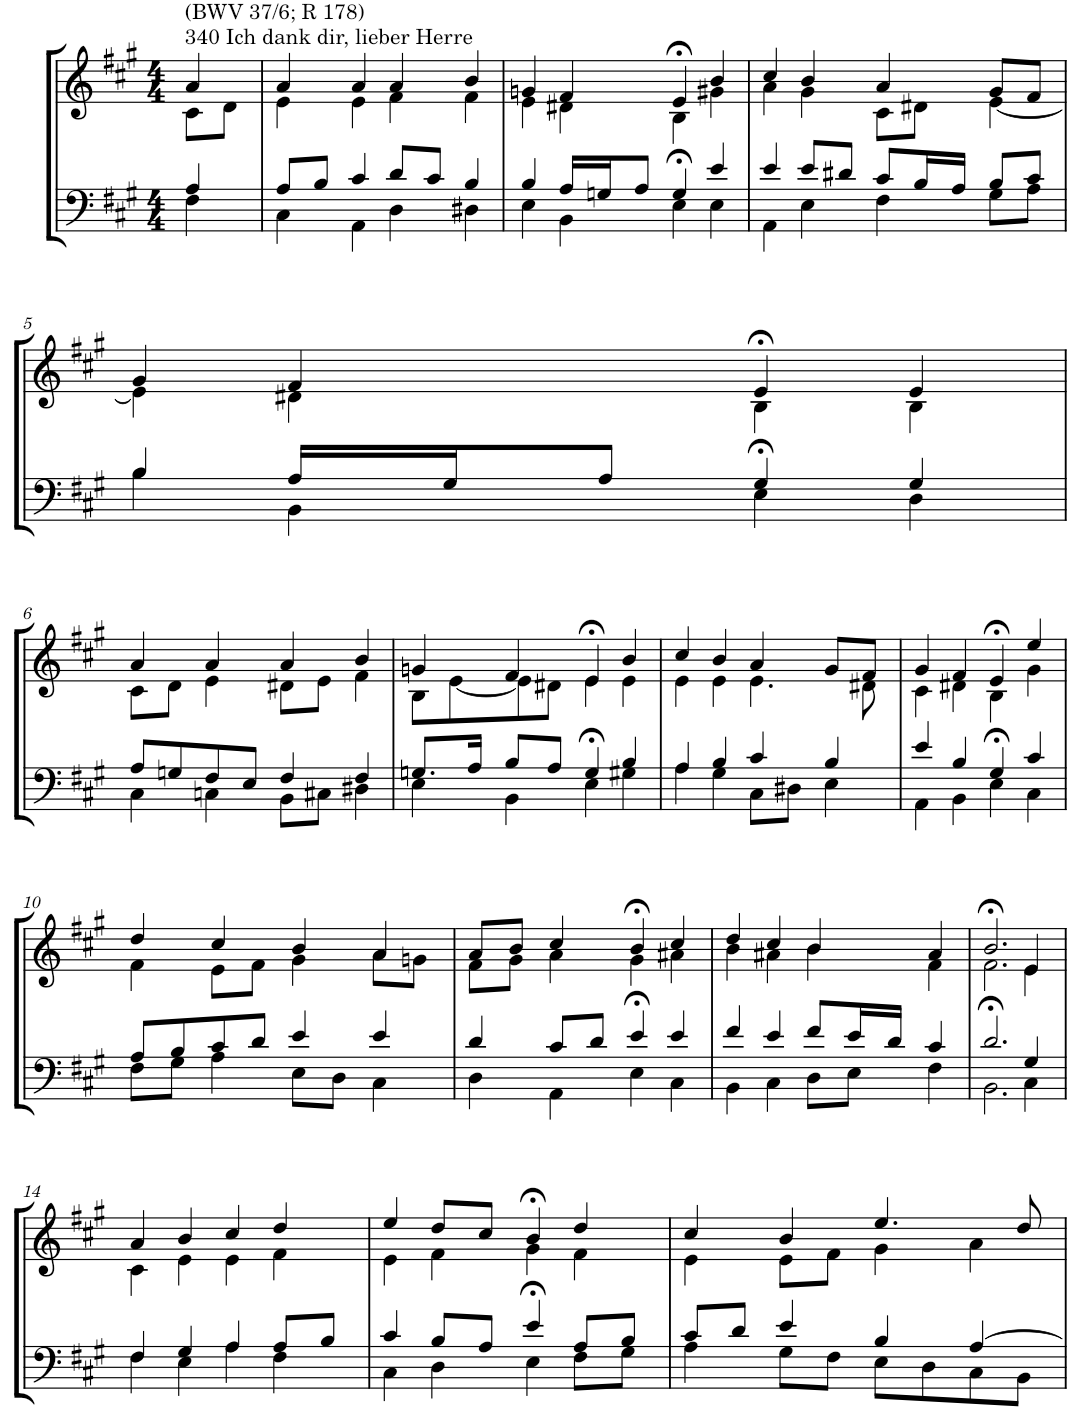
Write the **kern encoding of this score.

**kern	**kern
*part2	*part1
*staff2	*staff1
*I"Tenor/Baß	*I"Sopran/Alt
*clefF4	*clefG2
*k[f#c#g#]	*k[f#c#g#]
*M4/4	*M4/4
=1	=1
*^	*^
!	!	!LO:TX:a:t=340 Ich dank dir, lieber Herre	!
!	!	!LO:TX:a:t=(BWV 37/6; R 178)	!
4A/	4F#\	4a/	8c#\L
.	.	.	8d\J
=2	=2	=2	=2
8A/L	4C#\	4a/	4e\
8B/J	.	.	.
4c#/	4AA\	4a/	4e\
8d/L	4D\	4a/	4f#\
8c#/J	.	.	.
4B/	4D#X\	4b/	4f#\
=3	=3	=3	=3
4B/	4E\	4gn/	4e\
16A/LL	4BB\	4f#/	4d#X\
16Gn/J	.	.	.
8A/J	.	.	.
4G/	4E>\	4e>/	4B\
4e/	4E\	4b/	4g#X\
=4	=4	=4	=4
4e/	4AA\	4cc#/	4a\
8e/L	4E\	4b/	4g#\
8d#X/J	.	.	.
8c#/L	4F#\	4a/	8c#\L
16B/L	.	.	8d#X\J
16A/JJ	.	.	.
8B/L	8G#\L	8g#/L	[4e\
8c#/J	8A\J	8f#/J	.
!!LO:LB:g=z	!!
=5	=5	=5	=5
4B/	4B\	4g#/	4e\]
16A/LL	4BB\	4f#/	4d#X\
16G#/J	.	.	.
8A/J	.	.	.
4G#/	4E>\	4e>/	4B\
4G#/	4D\	4e/	4B\
!!LO:LB:g=z	!!
=6	=6	=6	=6
8A/L	4C#\	4a/	8c#\L
8Gn/	.	.	8d\J
8F#/	4Cn\	4a/	4e\
8E/J	.	.	.
4F#/	8BB\L	4a/	8d#X\L
.	8C#X\J	.	8e\J
4F#/	4D#X\	4b/	4f#\
=7	=7	=7	=7
8.Gn/L	4E\	4gn/	8B\L
.	.	.	[8e\
16A/Jk	.	.	.
8B/L	4BB\	4f#/	8e\]
8A/J	.	.	8d#X\J
4G/	4E>\	4e>/	4e\
4B/	4G#X\	4b/	4e\
=8	=8	=8	=8
4A/	4A\	4cc#/	4e\
4B/	4G#\	4b/	4e\
4c#/	8C#\L	4a/	4.e\
.	8D#X\J	.	.
4B/	4E\	8g#/L	.
.	.	8f#/J	8d#X\
=9	=9	=9	=9
4e/	4AA\	4g#/	4c#\
4B/	4BB\	4f#/	4d#X\
4G#/	4E>\	4e>/	4B\
4c#/	4C#\	4ee/	4g#\
!!LO:LB:g=z	!!
=10	=10	=10	=10
8A/L	8F#\L	4dd/	4f#\
8B/	8G#\J	.	.
8c#/	4A\	4cc#/	8e\L
8d/J	.	.	8f#\J
4e/	8E\L	4b/	4g#\
.	8D\J	.	.
4e/	4C#\	4a/	8a\L
.	.	.	8gn\J
=11	=11	=11	=11
4d/	4D\	8a/L	8f#\L
.	.	8b/J	8g#\J
8c#/L	4AA\	4cc#/	4a\
8d/J	.	.	.
4e/	4E>\	4b>/	4g#\
4e/	4C#\	4cc#/	4a#X\
=12	=12	=12	=12
4f#/	4BB\	4dd/	4b\
4e/	4C#\	4cc#/	4a#X\
8f#/L	8D\L	4b/	4b\
16e/L	8E\J	.	.
16d/JJ	.	.	.
4c#/	4F#\	4a#/	4f#\
=13	=13	=13	=13
2.d/	2.BB>\	2.b>/	2.f#\
4G#/	4C#\	4e/	4e\
!!LO:LB:g=z	!!
=14	=14	=14	=14
4F#/	4F#\	4a/	4c#\
4G#/	4E\	4b/	4e\
4A/	4A\	4cc#/	4e\
8A/L	4F#\	4dd/	4f#\
8B/J	.	.	.
=15	=15	=15	=15
4c#/	4C#\	4ee/	4e\
8B/L	4D\	8dd/L	4f#\
8A/J	.	8cc#/J	.
4e/	4E>\	4b>/	4g#\
8A/L	8F#\L	4dd/	4f#\
8B/J	8G#\J	.	.
=16	=16	=16	=16
8c#/L	4A\	4cc#/	4e\
8d/J	.	.	.
4e/	8G#\L	4b/	8e\L
.	8F#\J	.	8f#\J
4B/	8E\L	4.ee/	4g#\
.	8D\	.	.
[4A/	8C#\	.	4a\
.	8BB\J	8dd/	.
*v	*v	*	*
*	*v	*v
=	=
*-	*-
